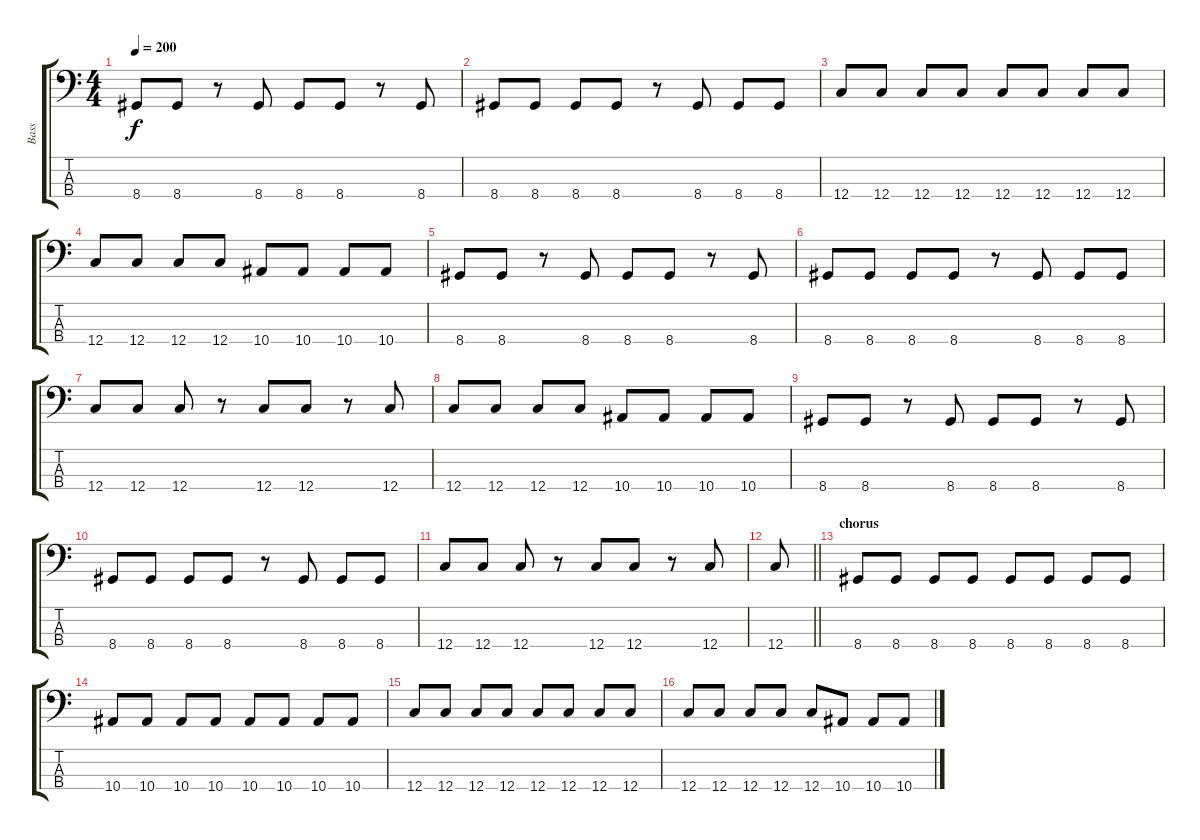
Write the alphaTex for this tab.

\track ("Bass" "Bass") {instrument electricbassfinger}
\staff {score tabs}
\tuning (F2 C2 G1 C1) {hide}
\ts (4 4)
\tempo 200
\clef f4
\ks c
8.4.8{dy f} 8.4.8 r.8 8.4.8 8.4.8 8.4.8 r.8 8.4.8 |
8.4.8 8.4.8 8.4.8 8.4.8 r.8 8.4.8 8.4.8 8.4.8 |
12.4.8 12.4.8 12.4.8 12.4.8 12.4.8 12.4.8 12.4.8 12.4.8 |
12.4.8 12.4.8 12.4.8 12.4.8 10.4.8 10.4.8 10.4.8 10.4.8 |
8.4.8 8.4.8 r.8 8.4.8 8.4.8 8.4.8 r.8 8.4.8 |
8.4.8 8.4.8 8.4.8 8.4.8 r.8 8.4.8 8.4.8 8.4.8 |
12.4.8 12.4.8 12.4.8 r.8 12.4.8 12.4.8 r.8 12.4.8 |
12.4.8 12.4.8 12.4.8 12.4.8 10.4.8 10.4.8 10.4.8 10.4.8 |
8.4.8 8.4.8 r.8 8.4.8 8.4.8 8.4.8 r.8 8.4.8 |
8.4.8 8.4.8 8.4.8 8.4.8 r.8 8.4.8 8.4.8 8.4.8 |
12.4.8 12.4.8 12.4.8 r.8 12.4.8 12.4.8 r.8 12.4.8 |
\barLineRight lightlight
12.4.8 |
\section ("" "chorus")
8.4.8 8.4.8 8.4.8 8.4.8 8.4.8 8.4.8 8.4.8 8.4.8 |
10.4.8 10.4.8 10.4.8 10.4.8 10.4.8 10.4.8 10.4.8 10.4.8 |
12.4.8 12.4.8 12.4.8 12.4.8 12.4.8 12.4.8 12.4.8 12.4.8 |
12.4.8 12.4.8 12.4.8 12.4.8 12.4.8 10.4.8 10.4.8 10.4.8
